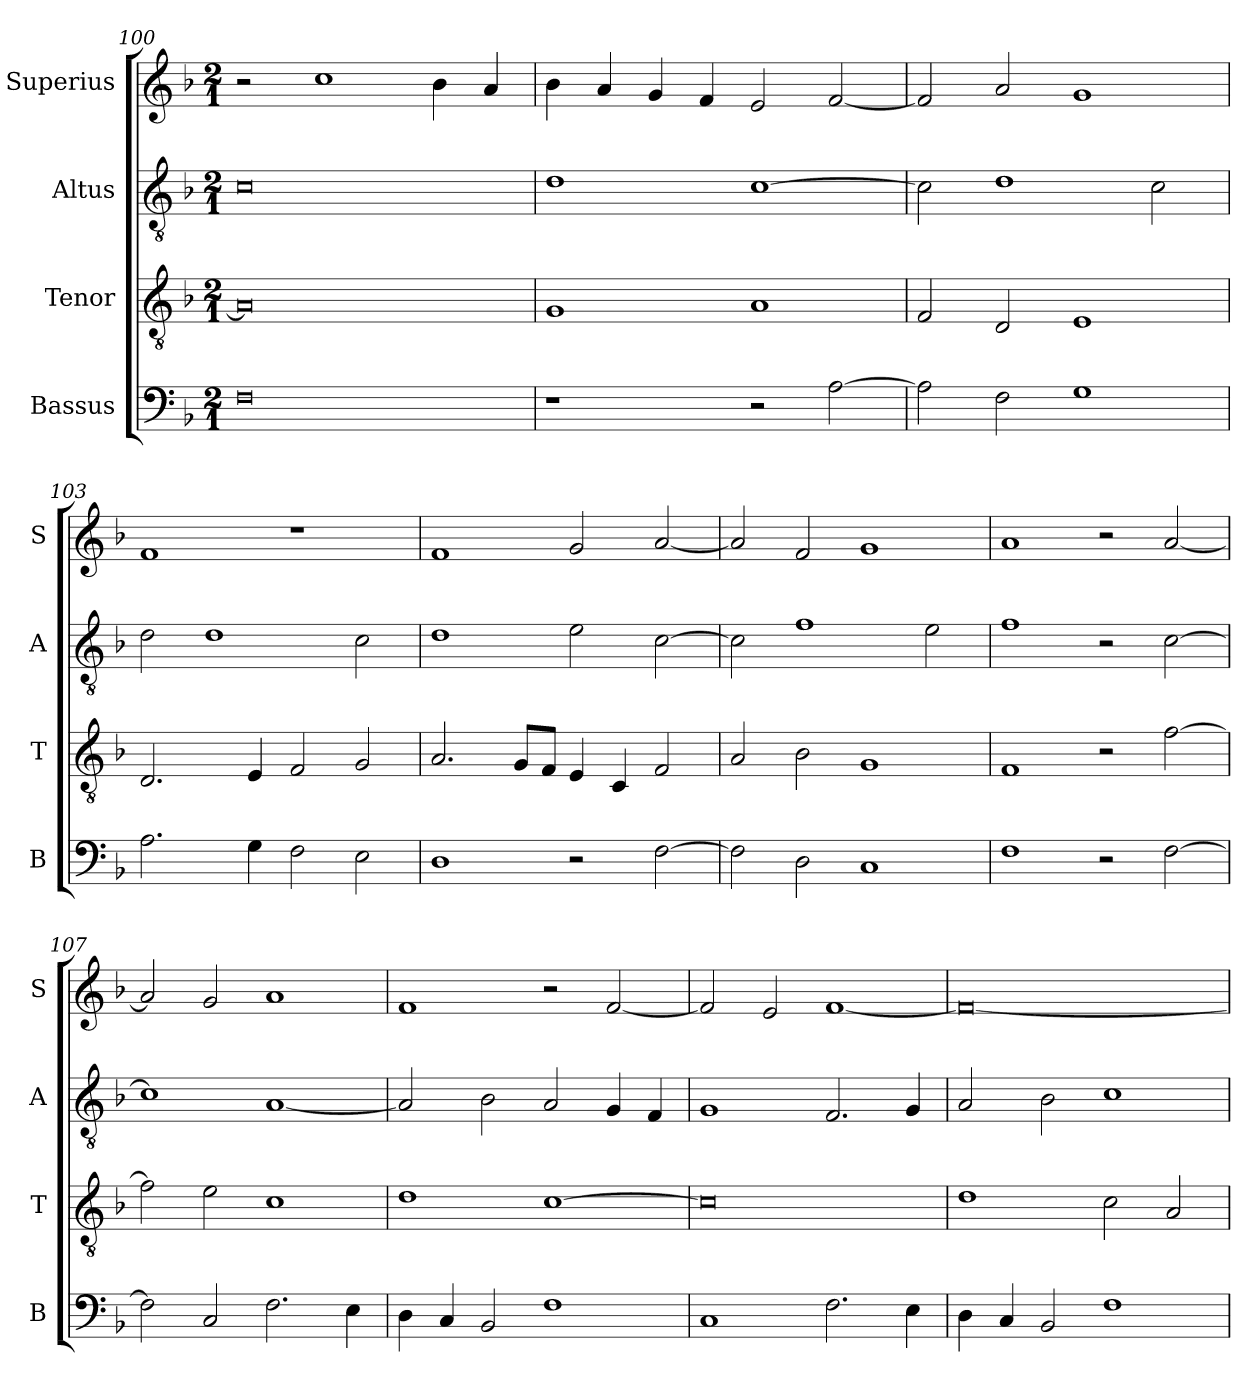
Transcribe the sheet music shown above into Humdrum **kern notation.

**kern	**kern	**kern	**kern
*part4	*part3	*part2	*part1
*staff4	*staff3	*staff2	*staff1
*I"Bassus	*I"Tenor	*I"Altus	*I"Superius
*I'B	*I'T	*I'A	*I'S
*clefF4	*clefGv2	*clefGv2	*clefG2
*k[b-]	*k[b-]	*k[b-]	*k[b-]
*M2/1	*M2/1	*M2/1	*M2/1
=100	=100	=100	=100
0F	0A]	0c	2r
.	.	.	1cc
.	.	.	4b-\
.	.	.	4a/
=101	=101	=101	=101
1r	1G	1d	4b-\
.	.	.	4a/
.	.	.	4g/
.	.	.	4f/
2r	1A	[1c	2e/
[2A\	.	.	[2f/
=102	=102	=102	=102
2A\]	2F/	2c\]	2f/]
2F\	2D/	1d	2a/
1G	1E	.	1g
.	.	2c\	.
=103	=103	=103	=103
2.A\	2.D/	2d\	1f
.	.	1d	.
4G\	4E/	.	.
2F\	2F/	.	1r
2E\	2G/	2c\	.
=104	=104	=104	=104
1D	2.A/	1d	1f
.	8G/L	.	.
.	8F/J	.	.
2r	4E/	2e\	2g/
.	4C/	.	.
[2F\	2F/	[2c\	[2a/
=105	=105	=105	=105
2F\]	2A/	2c\]	2a/]
2D\	2B-\	1f	2f/
1C	1G	.	1g
.	.	2e\	.
=106	=106	=106	=106
1F	1F	1f	1a
2r	2r	2r	2r
[2F\	[2f\	[2c\	[2a/
=107	=107	=107	=107
2F\]	2f\]	1c]	2a/]
2C/	2e\	.	2g/
2.F\	1c	[1A	1a
4E\	.	.	.
=108	=108	=108	=108
4D\	1d	2A/]	1f
4C/	.	.	.
2BB-/	.	2B-\	.
1F	[1c	2A/	2r
.	.	4G/	[2f/
.	.	4F/	.
=109	=109	=109	=109
1C	0c]	1G	2f/]
.	.	.	2e/
2.F\	.	2.F/	[1f
4E\	.	4G/	.
=110	=110	=110	=110
4D\	1d	2A/	0f_
4C/	.	.	.
2BB-/	.	2B-\	.
1F	2c\	1c	.
.	2A/	.	.
=	=	=	=
*-	*-	*-	*-
